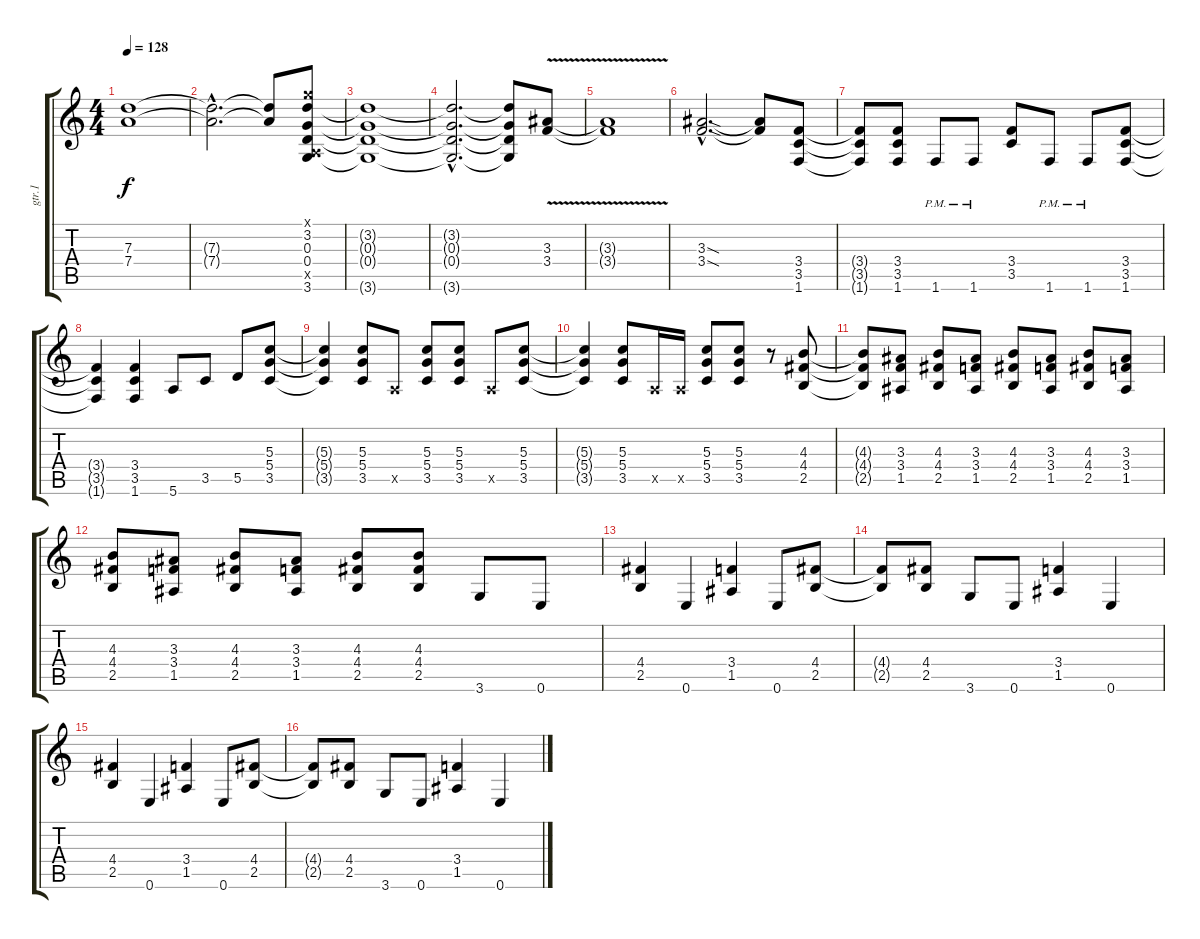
\track ("gtr.1" "gtr.1") {instrument distortionguitar}
\staff {score tabs}
\tuning (E4 B3 G3 D3 A2 E2) {hide}
\ts (4 4)
\tempo 128
\clef g2
\ks c
(7.3{t} 7.4{t}).1{dy f} |
(7.3{hac t} 7.4{hac t}).2{d} (7.3{t} 7.4{t}).8 (3.1{x} 3.2 0.3 0.4 0.5{x} 3.6).8 |
(3.2{t} 0.3{t} 0.4{t} 3.6{t}).1 |
(3.2{hac t} 0.3{hac t} 0.4{hac t} 3.6{hac t}).2{d} (3.2{t} 0.3{t} 0.4{t} 3.6{t}).8 (3.3{v} 3.4{v}).8 |
(3.3{t} 3.4{t}).1 |
(3.3{sod hac} 3.4{sod hac}).2{d} (3.3{t} 3.4{t}).8 (3.4 3.5 1.6).8 |
(3.4{t} 3.5{t} 1.6{t}).8 (3.4 3.5 1.6).8 1.6{pm}.8 1.6{pm}.8 (3.4 3.5).8 1.6{pm}.8 1.6{pm}.8 (3.4 3.5 1.6).8 |
(3.4{t} 3.5{t} 1.6{t}).4 (3.4 3.5 1.6).4 5.6.8 3.5.8 5.5.8 (5.3 5.4 3.5).8 |
(5.3{t} 5.4{t} 3.5{t}).4 (5.3 5.4 3.5).8 0.5{x}.8 (5.3 5.4 3.5).8 (5.3 5.4 3.5).8 0.5{x}.8 (5.3 5.4 3.5).8 |
(5.3{t} 5.4{t} 3.5{t}).4 (5.3 5.4 3.5).8 0.5{x}.16 0.5{x}.16 (5.3 5.4 3.5).8 (5.3 5.4 3.5).8 r.8 (4.3 4.4 2.5).8 |
(4.3{t} 4.4{t} 2.5{t}).8 (3.3 3.4 1.5).8 (4.3 4.4 2.5).8 (3.3 3.4 1.5).8 (4.3 4.4 2.5).8 (3.3 3.4 1.5).8 (4.3 4.4 2.5).8 (3.3 3.4 1.5).8 |
(4.3 4.4 2.5).8 (3.3 3.4 1.5).8 (4.3 4.4 2.5).8 (3.3 3.4 1.5).8 (4.3 4.4 2.5).8 (4.3 4.4 2.5).8 3.6.8 0.6.8 |
(4.4 2.5).4 0.6.4 (3.4 1.5).4 0.6.8 (4.4 2.5).8 |
(4.4{t} 2.5{t}).8 (4.4 2.5).8 3.6.8 0.6.8 (3.4 1.5).4 0.6.4 |
(4.4 2.5).4 0.6.4 (3.4 1.5).4 0.6.8 (4.4 2.5).8 |
(4.4{t} 2.5{t}).8 (4.4 2.5).8 3.6.8 0.6.8 (3.4 1.5).4 0.6.4
